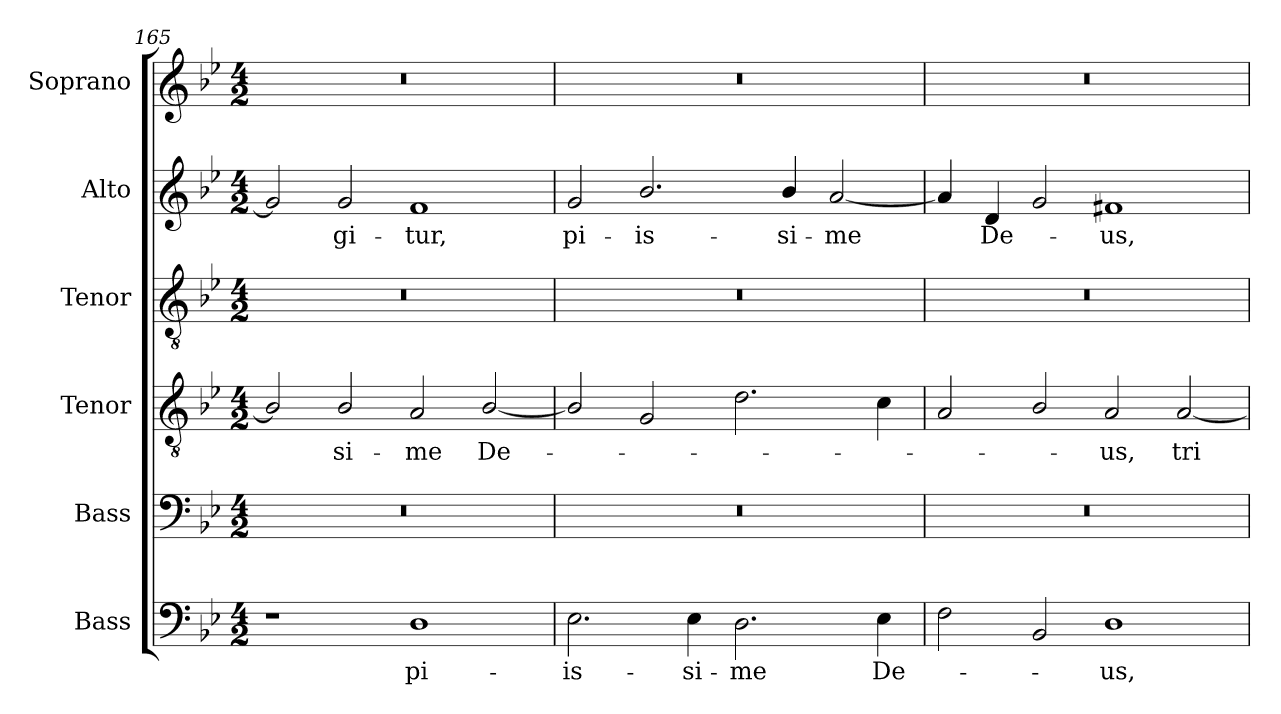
**kern	**text	**kern	**kern	**text	**kern	**kern	**text	**kern
*part6	*part6	*part5	*part4	*part4	*part3	*part2	*part2	*part1
*staff6	*staff6	*staff5	*staff4	*staff4	*staff3	*staff2	*staff2	*staff1
*I"Bass	*	*I"Bass	*I"Tenor	*	*I"Tenor	*I"Alto	*	*I"Soprano
*I'B2.	*	*I'B1.	*I'T2.	*	*I'T1.	*I'A.	*	*I'S.
*clefF4	*	*clefF4	*clefGv2	*	*clefGv2	*clefG2	*	*clefG2
*	*	*	*ITrd7c12	*	*ITrd7c12	*	*	*
*k[b-e-]	*	*k[b-e-]	*k[b-e-]	*	*k[b-e-]	*k[b-e-]	*	*k[b-e-]
*B-:	*	*B-:	*B-:	*	*B-:	*B-:	*	*B-:
*M4/2	*	*M4/2	*M4/2	*	*M4/2	*M4/2	*	*M4/2
=165	=165	=165	=165	=165	=165	=165	=165	=165
!	!	!LO:N:vis=1	!	!	!LO:N:vis=1	!	!	!LO:N:vis=1
1r	.	0r	2BB-i/]	.	0r	2gi/]	.	0r
!	!	!	!	!LO:LY:b:color=#000000	!	!	!	!
!	!	!	!	!	!	!	!LO:LY:b:color=#000000	!
.	.	.	2BB-i/	-si-	.	2gi/	-gi-	.
!	!LO:LY:b:color=#000000	!	!	!	!	!	!	!
!	!	!	!	!LO:LY:b:color=#000000	!	!	!	!
!	!	!	!	!	!	!	!LO:LY:b:color=#000000	!
1Di	pi-	.	2AAi/	-me	.	1fi	-tur,	.
!	!	!	!	!LO:LY:b:color=#000000	!	!	!	!
.	.	.	[<2BB-i/	De-	.	.	.	.
=166	=166	=166	=166	=166	=166	=166	=166	=166
!	!LO:LY:b:color=#000000	!LO:N:vis=1	!	!	!LO:N:vis=1	!	!	!
!	!	!	!	!	!	!	!LO:LY:b:color=#000000	!LO:N:vis=1
2.E-i\	-is-	0r	2BB-i/]	.	0r	2gi/	pi-	0r
!	!	!	!	!	!	!	!LO:LY:b:color=#000000	!
.	.	.	2GGi/	.	.	2.b-i/	-is-	.
!	!LO:LY:b:color=#000000	!	!	!	!	!	!	!
4E-i\	-si-	.	.	.	.	.	.	.
!	!LO:LY:b:color=#000000	!	!	!	!	!	!	!
2.Di\	-me	.	2.Di\	.	.	.	.	.
!	!	!	!	!	!	!	!LO:LY:b:color=#000000	!
.	.	.	.	.	.	4b-i/	-si-	.
!	!	!	!	!	!	!	!LO:LY:b:color=#000000	!
.	.	.	.	.	.	[<2ai/	-me	.
!	!LO:LY:b:color=#000000	!	!	!	!	!	!	!
4E-i\	De-	.	4Ci\	.	.	.	.	.
!!LO:LB:g=z
=167	=167	=167	=167	=167	=167	=167	=167	=167
!	!	!LO:N:vis=1	!	!	!LO:N:vis=1	!	!	!LO:N:vis=1
2Fi\	.	0r	2AAi/	.	0r	4ai/]	.	0r
!	!	!	!	!	!	!	!LO:LY:b:color=#000000	!
.	.	.	.	.	.	4di/	De-	.
2BB-i/	.	.	2BB-i/	.	.	2gi/	.	.
!	!LO:LY:b:color=#000000	!	!	!	!	!	!	!
!	!	!	!	!LO:LY:b:color=#000000	!	!	!	!
!	!	!	!	!	!	!	!LO:LY:b:color=#000000	!
1Di	-us,	.	2AAi/	-us,	.	1f#Xi	-us,	.
!	!	!	!	!LO:LY:b:color=#000000	!	!	!	!
.	.	.	[<2AAi/	tri-	.	.	.	.
=	=	=	=	=	=	=	=	=
*-	*-	*-	*-	*-	*-	*-	*-	*-
